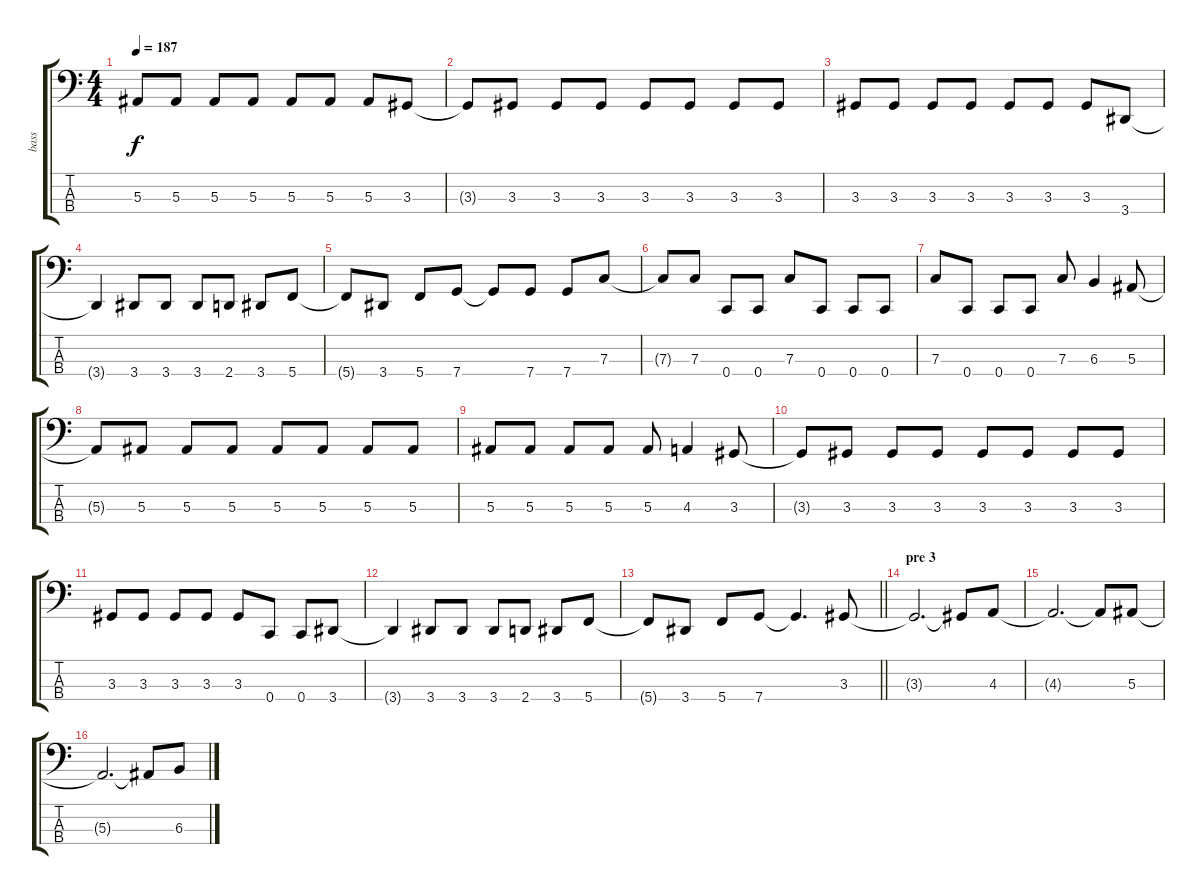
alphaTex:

\track ("bass" "bass") {instrument slapbass2}
\staff {score tabs}
\tuning (Eb2 Bb1 F1 C1) {hide}
\ts (4 4)
\tempo 187
\clef f4
\ks c
5.3.8{dy f} 5.3.8 5.3.8 5.3.8 5.3.8 5.3.8 5.3.8 3.3.8 |
3.3{t}.8 3.3.8 3.3.8 3.3.8 3.3.8 3.3.8 3.3.8 3.3.8 |
3.3.8 3.3.8 3.3.8 3.3.8 3.3.8 3.3.8 3.3.8 3.4.8 |
3.4{t}.4 3.4.8 3.4.8 3.4.8 2.4.8 3.4.8 5.4.8 |
5.4{t}.8 3.4.8 5.4.8 7.4.8 7.4{t}.8 7.4.8 7.4.8 7.3.8 |
7.3{t}.8 7.3.8 0.4.8 0.4.8 7.3.8 0.4.8 0.4.8 0.4.8 |
7.3.8 0.4.8 0.4.8 0.4.8 7.3.8 6.3.4 5.3.8 |
5.3{t}.8 5.3.8 5.3.8 5.3.8 5.3.8 5.3.8 5.3.8 5.3.8 |
5.3.8 5.3.8 5.3.8 5.3.8 5.3.8 4.3.4 3.3.8 |
3.3{t}.8 3.3.8 3.3.8 3.3.8 3.3.8 3.3.8 3.3.8 3.3.8 |
3.3.8 3.3.8 3.3.8 3.3.8 3.3.8 0.4.8 0.4.8 3.4.8 |
3.4{t}.4 3.4.8 3.4.8 3.4.8 2.4.8 3.4.8 5.4.8 |
\barLineRight lightlight
5.4{t}.8 3.4.8 5.4.8 7.4.8 7.4{t}.4{d} 3.3.8 |
\section ("" "pre 3")
3.3{t}.2{d} 3.3{t}.8 4.3.8 |
4.3{t}.2{d} 4.3{t}.8 5.3.8 |
5.3{t}.2{d} 5.3{t}.8 6.3.8
